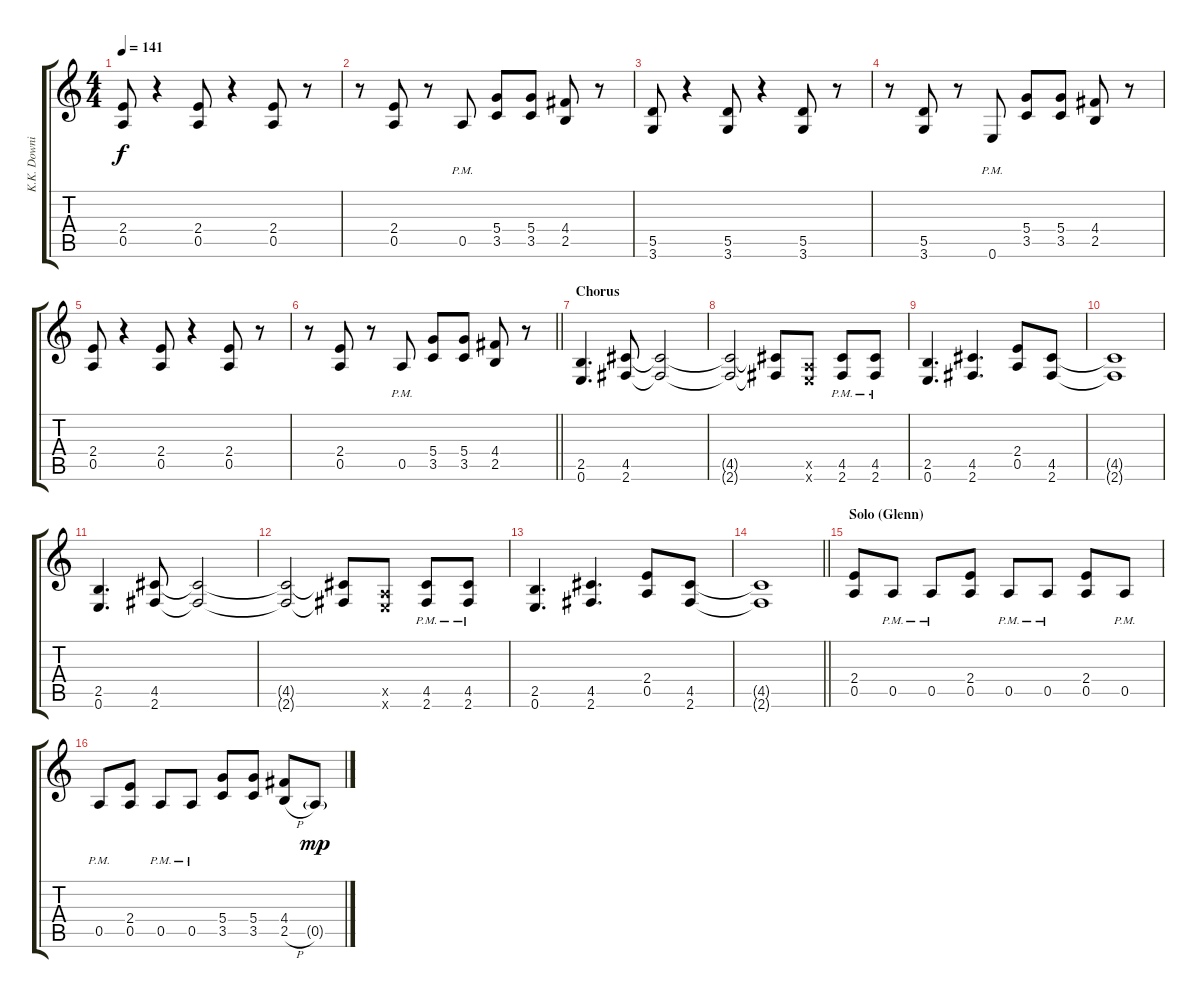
\track ("K.K. Downing" "K.K. Downi") {instrument distortionguitar}
\staff {score tabs}
\tuning (E4 B3 G3 D3 A2 E2) {hide}
\ts (4 4)
\tempo 141
\clef g2
\ks c
(2.4 0.5).8{dy f} r.4 (2.4 0.5).8 r.4 (2.4 0.5).8 r.8 |
r.8 (2.4 0.5).8 r.8 0.5{pm}.8 (5.4 3.5).8 (5.4 3.5).8 (4.4 2.5).8 r.8 |
(5.5 3.6).8 r.4 (5.5 3.6).8 r.4 (5.5 3.6).8 r.8 |
r.8 (5.5 3.6).8 r.8 0.6{pm}.8 (5.4 3.5).8 (5.4 3.5).8 (4.4 2.5).8 r.8 |
(2.4 0.5).8 r.4 (2.4 0.5).8 r.4 (2.4 0.5).8 r.8 |
\barLineRight lightlight
r.8 (2.4 0.5).8 r.8 0.5{pm}.8 (5.4 3.5).8 (5.4 3.5).8 (4.4 2.5).8 r.8 |
\section ("" "Chorus")
(2.5 0.6).4{d} (4.5 2.6).8 (4.5{t} 2.6{t}).2 |
(4.5{t} 2.6{t}).2 (4.5{t} 2.6{t}).8 (0.5{x} 0.6{x}).8 (4.5{pm} 2.6{pm}).8 (4.5{pm} 2.6{pm}).8 |
(2.5 0.6).4{d} (4.5 2.6).4{d} (2.4 0.5).8 (4.5 2.6).8 |
(4.5{t} 2.6{t}).1 |
(2.5 0.6).4{d} (4.5 2.6).8 (4.5{t} 2.6{t}).2 |
(4.5{t} 2.6{t}).2 (4.5{t} 2.6{t}).8 (0.5{x} 0.6{x}).8 (4.5{pm} 2.6{pm}).8 (4.5{pm} 2.6{pm}).8 |
(2.5 0.6).4{d} (4.5 2.6).4{d} (2.4 0.5).8 (4.5 2.6).8 |
\barLineRight lightlight
(4.5{t} 2.6{t}).1 |
\section ("" "Solo (Glenn)")
(2.4 0.5).8 0.5{pm}.8 0.5{pm}.8 (2.4 0.5).8 0.5{pm}.8 0.5{pm}.8 (2.4 0.5).8 0.5{pm}.8 |
0.5{pm}.8 (2.4 0.5).8 0.5{pm}.8 0.5{pm}.8 (5.4 3.5).8 (5.4 3.5).8 (4.4 2.5{h}).8 0.5{g}.8{dy mp}
